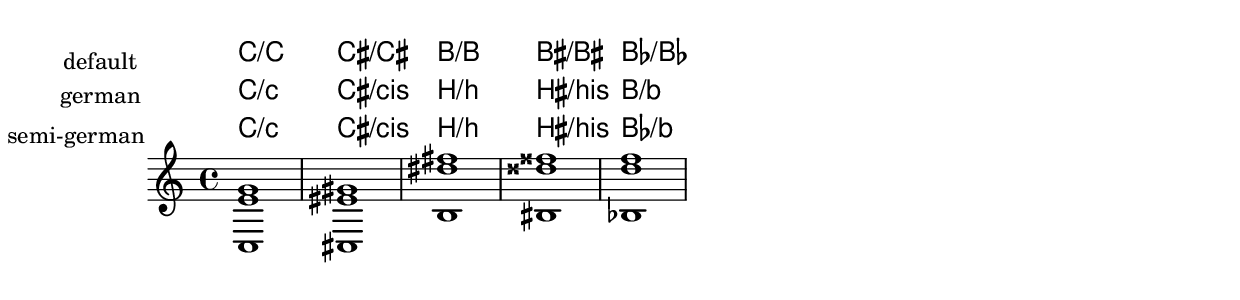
%% Do not edit this file; it is auto-generated from LSR http://lsr.dsi.unimi.it
%% This file is in the public domain.
\version "2.11.46"

\header {
  lsrtags = "chords"

  texidoc = "
The english naming of chords (default) can be changed to german 
(@code{\\germanChords} replaces B and Bes to H and B) or semi-german 
(@code{\\semiGermanChords} replaces B and Bes to H and Bb).




"
  doctitle = "Changing the chord names to German or semi-German notation"
} % begin verbatim
music = \chordmode {
  c1/c cis/cis
  b/b bis/bis bes/bes
} 

%% The following is only here to print the names of the
%% chords styles; it can be removed if you do not need to
%% print them.

\layout {
  \context {\ChordNames \consists Instrument_name_engraver }
}

<<
  \new ChordNames {
    \set ChordNames.instrumentName = #"default"
    \music
  }
  \new ChordNames {
    \set ChordNames.instrumentName = #"german"
    \germanChords \music }
  \new ChordNames {
    \set ChordNames.instrumentName = #"semi-german"
    \semiGermanChords \music }
  \context Voice { \music }
>>
